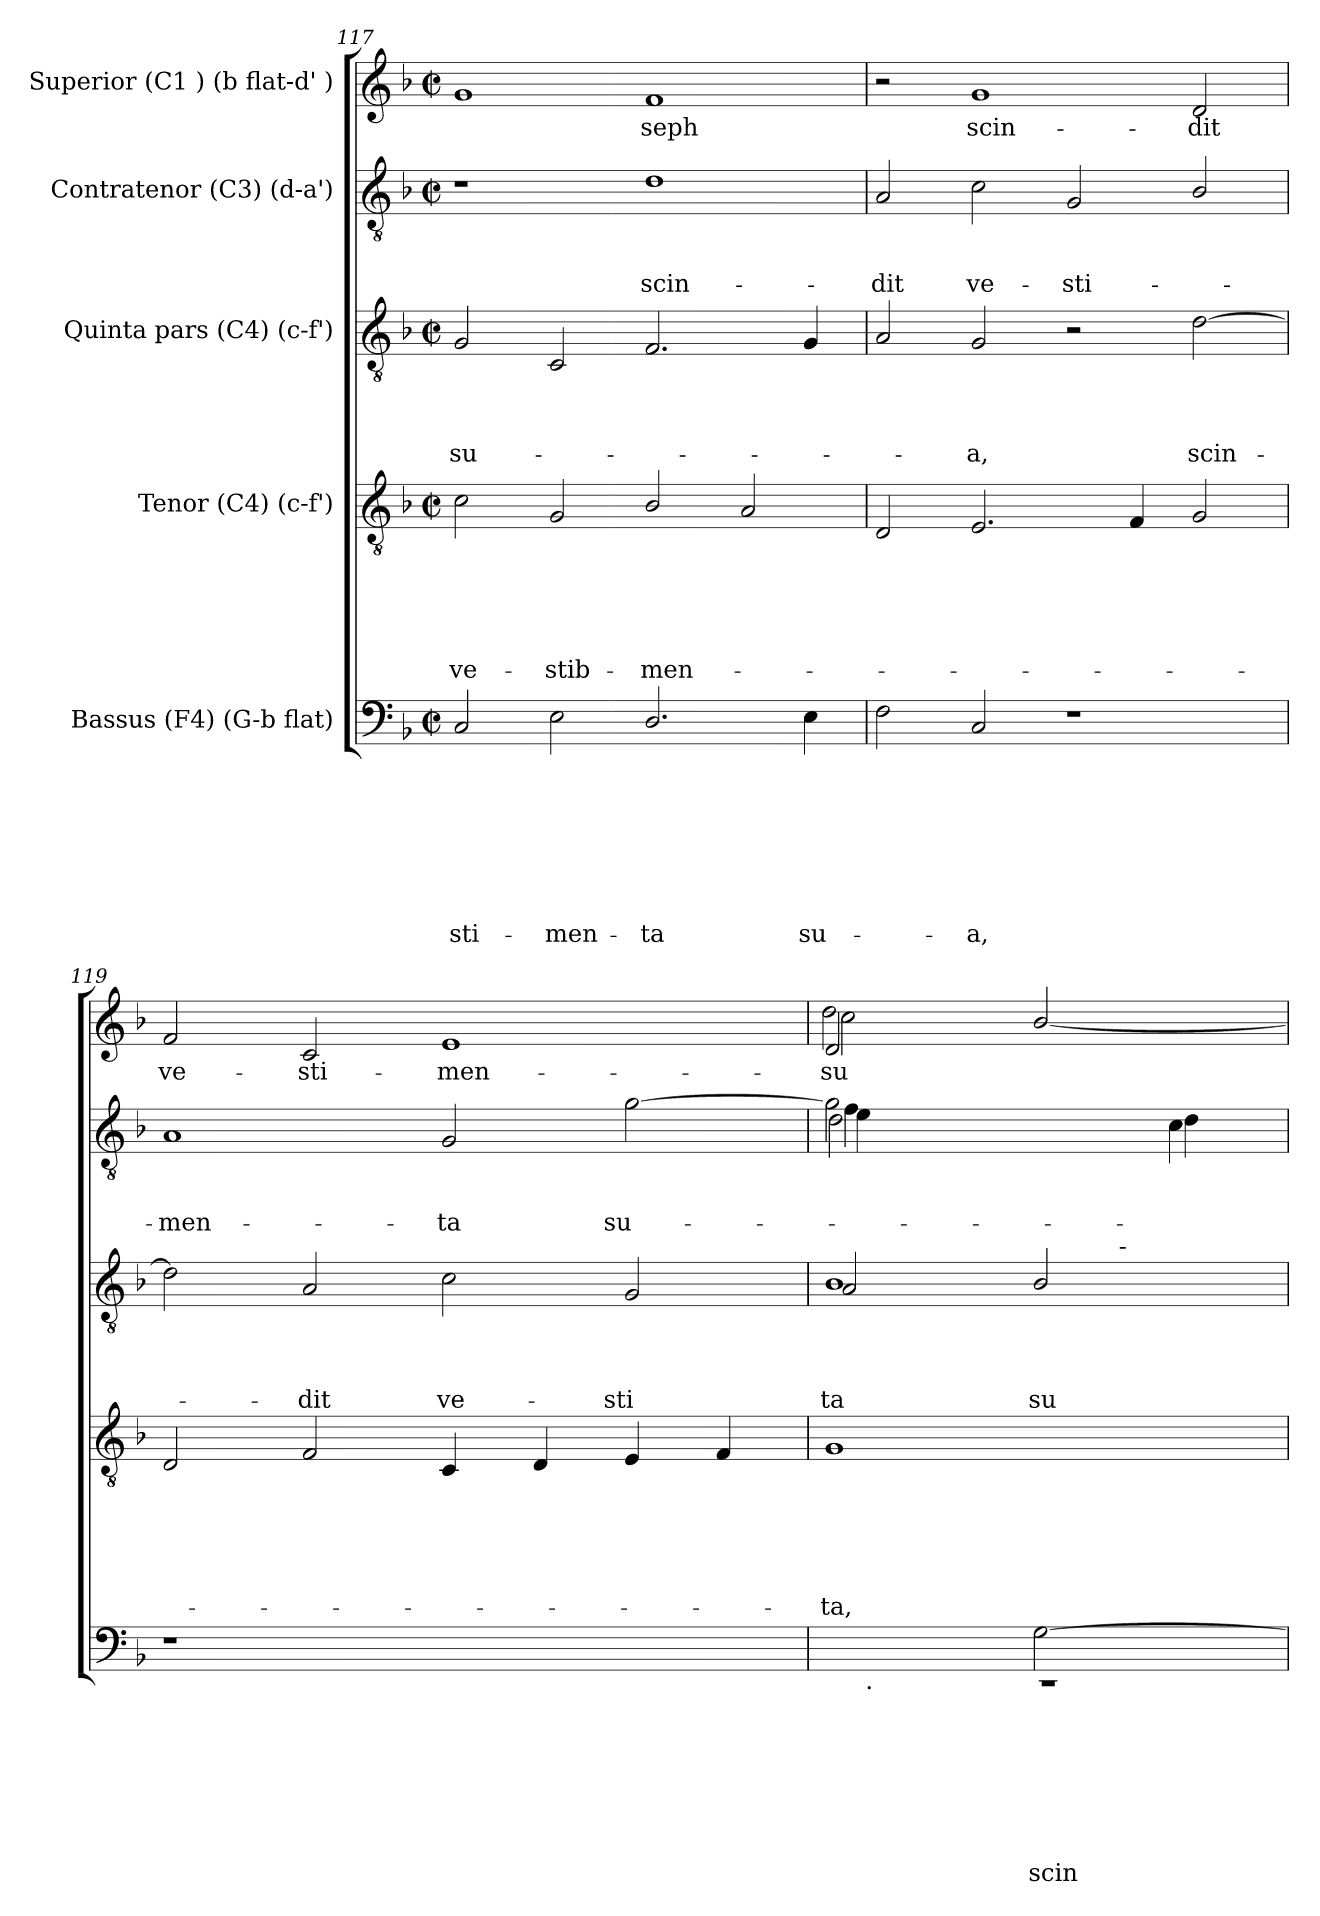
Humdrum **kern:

**kern	**text	**text	**text	**text	**text	**text	**text	**text	**kern	**text	**text	**text	**text	**text	**text	**kern	**text	**text	**text	**text	**kern	**text	**text	**text	**kern	**text
*part5	*part5	*part5	*part5	*part5	*part5	*part5	*part5	*part5	*part4	*part4	*part4	*part4	*part4	*part4	*part4	*part3	*part3	*part3	*part3	*part3	*part2	*part2	*part2	*part2	*part1	*part1
*staff5	*staff5	*staff5	*staff5	*staff5	*staff5	*staff5	*staff5	*staff5	*staff4	*staff4	*staff4	*staff4	*staff4	*staff4	*staff4	*staff3	*staff3	*staff3	*staff3	*staff3	*staff2	*staff2	*staff2	*staff2	*staff1	*staff1
*I"Bassus (F4) (G-b flat)	*	*	*	*	*	*	*	*	*I"Tenor (C4) (c-f')	*	*	*	*	*	*	*I"Quinta pars (C4) (c-f')	*	*	*	*	*I"Contratenor (C3) (d-a')	*	*	*	*I"Superior (C1 ) (b flat-d' )	*
*clefF4	*	*	*	*	*	*	*	*	*clefGv2	*	*	*	*	*	*	*clefGv2	*	*	*	*	*clefGv2	*	*	*	*clefG2	*
*k[b-]	*	*	*	*	*	*	*	*	*k[b-]	*	*	*	*	*	*	*k[b-]	*	*	*	*	*k[b-]	*	*	*	*k[b-]	*
*F:	*	*	*	*	*	*	*	*	*F:	*	*	*	*	*	*	*F:	*	*	*	*	*F:	*	*	*	*F:	*
*M2/2	*	*	*	*	*	*	*	*	*M2/2	*	*	*	*	*	*	*M2/2	*	*	*	*	*M2/2	*	*	*	*M2/2	*
*met(c|)	*	*	*	*	*	*	*	*	*met(c|)	*	*	*	*	*	*	*met(c|)	*	*	*	*	*met(c|)	*	*	*	*met(c|)	*
=117	=117	=117	=117	=117	=117	=117	=117	=117	=117	=117	=117	=117	=117	=117	=117	=117	=117	=117	=117	=117	=117	=117	=117	=117	=117	=117
!	!	!	!	!	!	!	!	!LO:LY:b	!	!	!	!	!	!	!LO:LY:b	!	!	!	!	!LO:LY:b	!	!	!	!	!	!
2C/	.	.	.	.	.	.	.	-sti-	2c\	.	.	.	.	.	ve-	2G/	.	.	.	su-	1r	.	.	.	1g	.
!	!	!	!	!	!	!	!	!LO:LY:b	!	!	!	!	!	!	!LO:LY:b	!	!	!	!	!	!	!	!	!	!	!
2E\	.	.	.	.	.	.	.	-men-	2G/	.	.	.	.	.	-stib-	2C/	.	.	.	.	.	.	.	.	.	.
!	!	!	!	!	!	!	!	!LO:LY:b	!	!	!	!	!	!	!LO:LY:b	!	!	!	!	!	!	!	!	!LO:LY:b	!	!LO:LY:b
2.D/	.	.	.	.	.	.	.	-ta	2B-/	.	.	.	.	.	-men-	2.F/	.	.	.	.	1d	.	.	scin-	1f	-seph
.	.	.	.	.	.	.	.	.	2A/	.	.	.	.	.	.	.	.	.	.	.	.	.	.	.	.	.
!	!	!	!	!	!	!	!	!LO:LY:b	!	!	!	!	!	!	!	!	!	!	!	!	!	!	!	!	!	!
4E\	.	.	.	.	.	.	.	su-	.	.	.	.	.	.	.	4G/	.	.	.	.	.	.	.	.	.	.
=118	=118	=118	=118	=118	=118	=118	=118	=118	=118	=118	=118	=118	=118	=118	=118	=118	=118	=118	=118	=118	=118	=118	=118	=118	=118	=118
!	!	!	!	!	!	!	!	!	!	!	!	!	!	!	!	!	!	!	!	!	!	!	!	!LO:LY:b	!	!
2F\	.	.	.	.	.	.	.	.	2D/	.	.	.	.	.	.	2A/	.	.	.	.	2A/	.	.	-dit	2r	.
!	!	!	!	!	!	!	!	!LO:LY:b	!	!	!	!	!	!	!	!	!	!	!	!LO:LY:b	!	!	!	!LO:LY:b	!	!LO:LY:b
2C/	.	.	.	.	.	.	.	-a,	2.E/	.	.	.	.	.	.	2G/	.	.	.	-a,	2c\	.	.	ve-	1g	scin-
!	!	!	!	!	!	!	!	!	!	!	!	!	!	!	!	!	!	!	!	!	!	!	!	!LO:LY:b	!	!
1r	.	.	.	.	.	.	.	.	.	.	.	.	.	.	.	2r	.	.	.	.	2G/	.	.	-sti-	.	.
.	.	.	.	.	.	.	.	.	4F/	.	.	.	.	.	.	.	.	.	.	.	.	.	.	.	.	.
!	!	!	!	!	!	!	!	!	!	!	!	!	!	!	!	!	!	!	!	!LO:LY:b	!	!	!	!	!	!LO:LY:b
.	.	.	.	.	.	.	.	.	2G/	.	.	.	.	.	.	[>2d\	.	.	.	scin-	2B-/	.	.	.	2d/	-dit
=119	=119	=119	=119	=119	=119	=119	=119	=119	=119	=119	=119	=119	=119	=119	=119	=119	=119	=119	=119	=119	=119	=119	=119	=119	=119	=119
!LO:N:vis=1	!	!	!	!	!	!	!	!	!	!	!	!	!	!	!	!	!	!	!	!	!	!	!	!LO:LY:b	!	!LO:LY:b
1r	.	.	.	.	.	.	.	.	2D/	.	.	.	.	.	.	2d\]	.	.	.	.	1A	.	.	-men-	2f/	ve-
!	!	!	!	!	!	!	!	!	!	!	!	!	!	!	!	!	!	!	!	!LO:LY:b	!	!	!	!	!	!LO:LY:b
.	.	.	.	.	.	.	.	.	2F/	.	.	.	.	.	.	2A/	.	.	.	-dit	.	.	.	.	2c/	-sti-
!	!	!	!	!	!	!	!	!	!	!	!	!	!	!	!	!	!	!	!	!LO:LY:b	!	!	!	!LO:LY:b	!	!LO:LY:b
1ryy	.	.	.	.	.	.	.	.	4C/	.	.	.	.	.	.	2c\	.	.	.	ve-	2G/	.	.	-ta	1e	-men-
.	.	.	.	.	.	.	.	.	4D/	.	.	.	.	.	.	.	.	.	.	.	.	.	.	.	.	.
!	!	!	!	!	!	!	!	!	!	!	!	!	!	!	!	!	!	!	!	!LO:LY:b	!	!	!	!LO:LY:b	!	!
.	.	.	.	.	.	.	.	.	4E/	.	.	.	.	.	.	2G/	.	.	.	-sti-	[<2g\	.	.	su-	.	.
.	.	.	.	.	.	.	.	.	4F/	.	.	.	.	.	.	.	.	.	.	.	.	.	.	.	.	.
!!LO:LB:g=z
=120	=120	=120	=120	=120	=120	=120	=120	=120	=120	=120	=120	=120	=120	=120	=120	=120	=120	=120	=120	=120	=120	=120	=120	=120	=120	=120
*^	*	*	*	*	*	*	*	*	*	*	*	*	*	*	*	*	*	*	*	*	*	*	*	*	*	*
*	*^	*	*	*	*	*	*	*	*	*	*	*	*	*	*	*	*	*	*	*	*	*	*	*	*	*	*
!	!	!	!	!	!	!	!	!	!	!	!	!	!	!	!	!	!	!LO:TX:a:t=-	!	!	!	!	!	!	!	!	!	!
!	!	!	!	!	!	!	!	!	!	!	!	!	!	!	!	!	!	!LO:TX:a:t=-	!	!	!	!	!	!	!	!	!	!
!	!	!	!	!	!	!	!	!	!	!	!	!	!	!	!	!	!LO:LY:b	!	!	!	!	!LO:LY:b	!	!	!	!	!	!
*	*	*	*	*	*	*	*	*	*	*	*	*	*	*	*	*	*	*^	*	*	*	*	*	*	*	*	*	*
*	*	*	*	*	*	*	*	*	*	*	*	*	*	*	*	*	*	*	*^	*	*	*	*	*	*	*	*	*	*
!	!	!	!	!	!	!	!	!	!	!	!	!	!	!	!	!	!	!	!	!	!	!	!	!LO:LY:b	!	!	!	!	!	!LO:LY:b
*	*	*	*	*	*	*	*	*	*	*	*	*	*	*	*	*	*	*	*	*	*	*	*	*	*^	*	*	*	*^	*
*	*	*	*	*	*	*	*	*	*	*	*	*	*	*	*	*	*	*	*	*	*	*	*	*	*	*^	*	*	*	*	*	*
*	*	*	*	*	*	*	*	*	*	*	*	*	*	*	*	*	*	*	*	*	*	*	*	*	*	*	*^	*	*	*	*	*	*
!	!	!	!	!	!	!	!	!	!	!	!	!	!	!	!	!	!	!	!	!	!	!	!	!	!	!	!	!	!	!	!	!	!	!LO:LY:b
*	*	*	*	*	*	*	*	*	*	*	*	*	*	*	*	*	*	*	*	*	*	*	*	*	*	*	*	*	*	*	*	*	*^	*
16ryy	1rEE	2ryy	.	.	.	.	.	.	.	.	1G	.	.	.	.	.	-ta,	2ryy	1B-	2A/	.	.	.	-ta	2g\]	2d\	4f\	4e\	.	.	.	2d/	2dd\	2cc\	su-
!LO:TX:b:t=.	!	!	!	!	!	!	!	!	!	!	!	!	!	!	!	!	!	!	!	!	!	!	!	!	!	!	!	!	!	!	!	!	!	!	!
2...ryy	.	.	.	.	.	.	.	.	.	.	.	.	.	.	.	.	.	.	.	.	.	.	.	.	.	.	.	.	.	.	.	.	.	.	.
.	.	.	.	.	.	.	.	.	.	.	.	.	.	.	.	.	.	.	.	.	.	.	.	.	.	.	2.ryy	2ryy	.	.	.	.	.	.	.
!	!	!	!	!	!	!	!	!	!	!LO:LY:b	!	!	!	!	!	!	!	!	!	!	!	!	!	!LO:LY:b	!	!	!	!	!	!	!	!	!	!	!
.	.	[>2G\	.	.	.	.	.	.	.	scin-	.	.	.	.	.	.	.	8ryy	.	2B-/	.	.	.	su-	4ryy	2ryy	.	.	.	.	.	2ryy	2ryy	[<2b-/	.
.	.	.	.	.	.	.	.	.	.	.	.	.	.	.	.	.	.	32ryy	.	.	.	.	.	.	.	.	.	.	.	.	.	.	.	.	.
!	!	!	!	!	!	!	!	!	!	!	!	!	!	!	!	!	!	!LO:TX:a:t=-	!	!	!	!	!	!	!	!	!	!	!	!	!	!	!	!	!
.	.	.	.	.	.	.	.	.	.	.	.	.	.	.	.	.	.	4ryy	.	.	.	.	.	.	.	.	.	.	.	.	.	.	.	.	.
.	.	.	.	.	.	.	.	.	.	.	.	.	.	.	.	.	.	.	.	.	.	.	.	.	4c\	.	.	4d\	.	.	.	.	.	.	.
.	.	.	.	.	.	.	.	.	.	.	.	.	.	.	.	.	.	16.ryy	.	.	.	.	.	.	.	.	.	.	.	.	.	.	.	.	.
*	*	*	*	*	*	*	*	*	*	*	*	*	*	*	*	*	*	*v	*v	*v	*	*	*	*	*	*	*	*	*	*	*	*v	*v	*v	*
*v	*v	*v	*	*	*	*	*	*	*	*	*	*	*	*	*	*	*	*	*	*	*	*	*v	*v	*v	*v	*	*	*	*	*
=	=	=	=	=	=	=	=	=	=	=	=	=	=	=	=	=	=	=	=	=	=	=	=	=	=	=
*-	*-	*-	*-	*-	*-	*-	*-	*-	*-	*-	*-	*-	*-	*-	*-	*-	*-	*-	*-	*-	*-	*-	*-	*-	*-	*-
